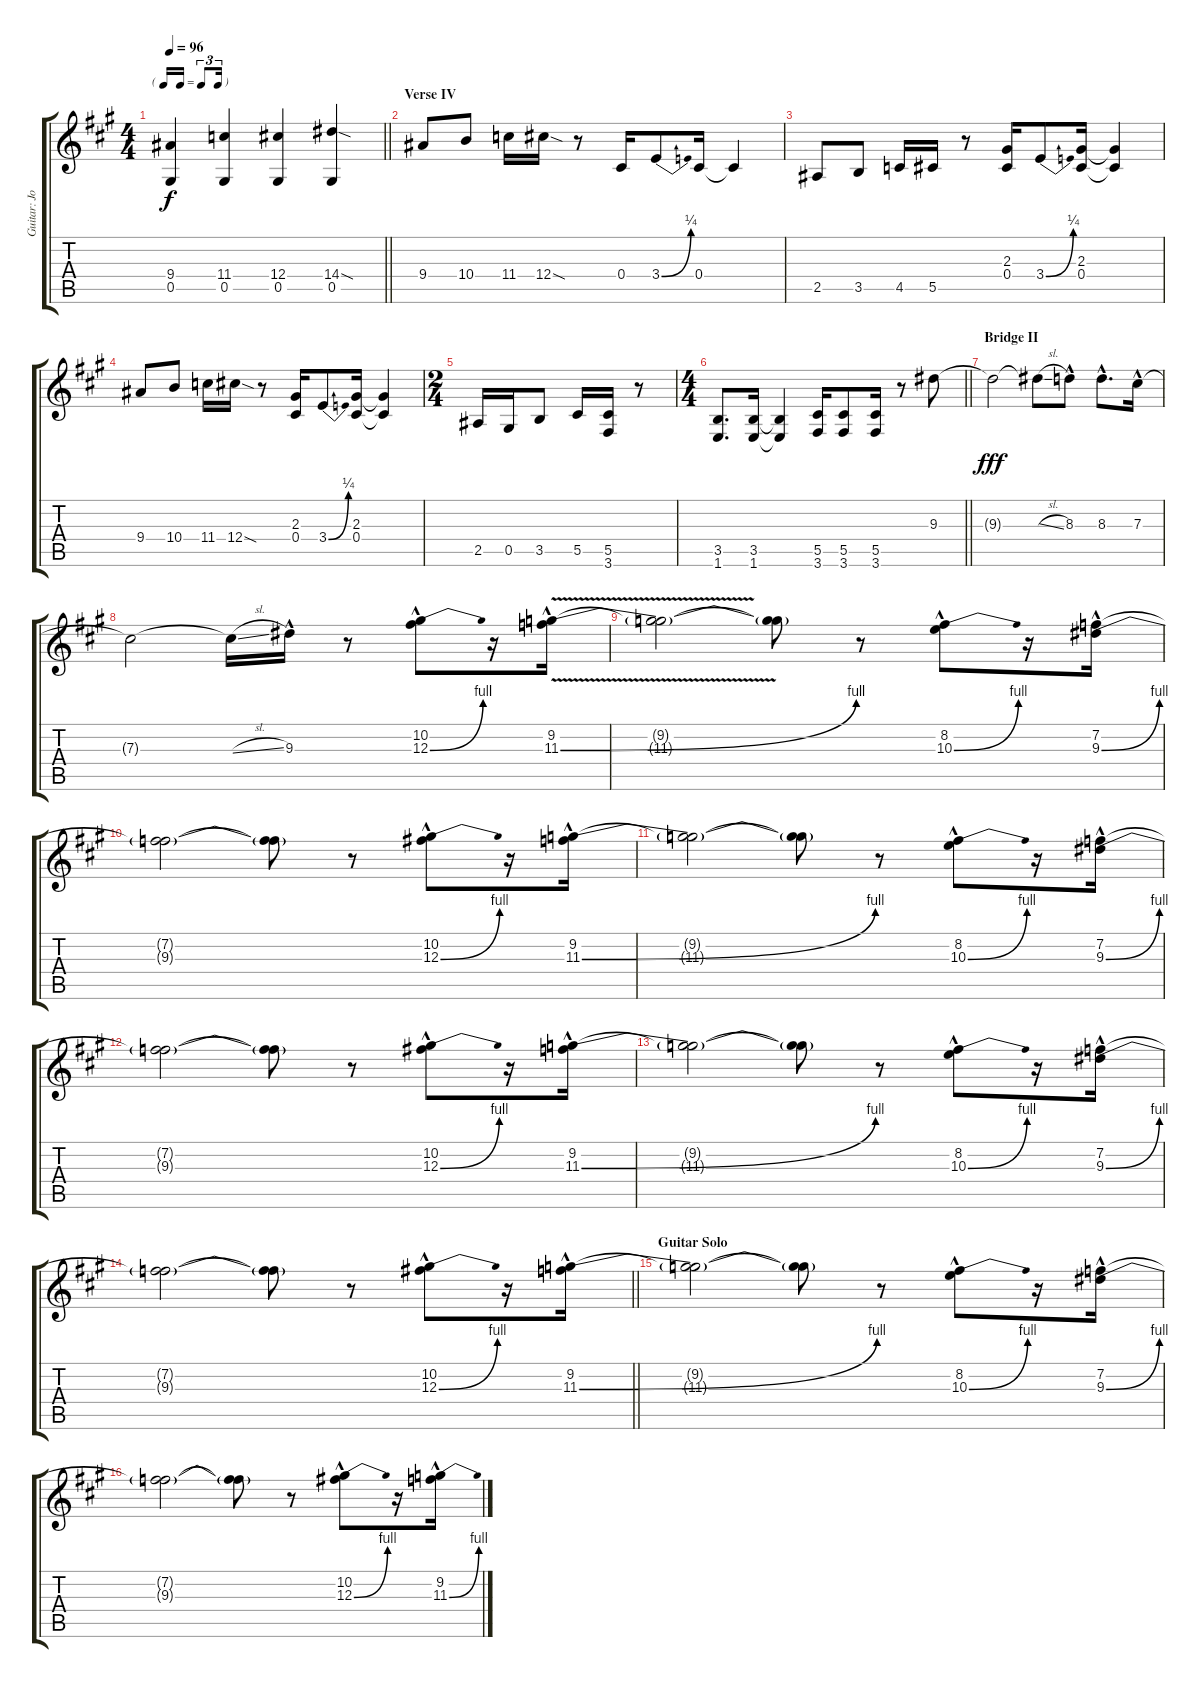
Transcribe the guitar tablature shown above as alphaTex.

\track ("Guitar: Joe" "Guitar: Jo") {instrument distortionguitar}
\staff {score tabs}
\tuning (Eb4 Bb3 Gb3 Db3 Ab2 Eb2) {hide}
\ts (4 4)
\tf triplet16th
\tempo 96
\clef g2
\barLineRight lightlight
\ks a
(9.4 0.5).4{dy f} (11.4 0.5).4 (12.4 0.5).4 (14.4{sod} 0.5).4 |
\section ("" "Verse IV")
9.4.8 10.4.8 11.4.16 12.4{sod}.16 r.8 0.4.16 3.4{be (bend 0 0 60 1)}.8 0.4.16 0.4{t}.4 |
2.5.8 3.5.8 4.5.16 5.5.16 r.8 (2.3 0.4).16 3.4{be (bend 0 0 60 1)}.8 (2.3 0.4).16 (2.3{t} 0.4{t}).4 |
9.4.8 10.4.8 11.4.16 12.4{sod}.16 r.8 (2.3 0.4).16 3.4{be (bend 0 0 60 1)}.8 (2.3 0.4).16 (2.3{t} 0.4{t}).4 |
\ts (2 4)
2.5.16 0.5.16 3.5.8 5.5.16 (5.5 3.6).16 r.8 |
\ts (4 4)
\barLineRight lightlight
(3.5 1.6).8{d} (3.5 1.6).16 (3.5{t} 1.6{t}).4 (5.5 3.6).16 (5.5 3.6).8 (5.5 3.6).16 r.8 9.3.8 |
\section ("" "Bridge II")
9.3{t}.2{dy fff} 9.3{sl t}.8 8.3{hac}.8 8.3{hac}.8{d} 7.3{hac}.16 |
7.3{t}.2 7.3{sl t}.16 9.3{hac}.16 r.8 (10.2{hac} 12.3{be (bend 0 0 60 4) hac}).8 r.16 (9.2{v hac} 11.3{be (bend 0 0 60 4) hac}).16 |
(9.2{t} 11.3{t}).2 (9.2{t} 11.3{t}).8 r.8 (8.2{hac} 10.3{be (bend 0 0 60 4) hac}).8 r.16 (7.2{hac} 9.3{be (bend 0 0 60 4) hac}).16 |
(7.2{t} 9.3{t}).2 (7.2{t} 9.3{t}).8 r.8 (10.2{hac} 12.3{be (bend 0 0 60 4) hac}).8 r.16 (9.2{hac} 11.3{be (bend 0 0 60 4) hac}).16 |
(9.2{t} 11.3{t}).2 (9.2{t} 11.3{t}).8 r.8 (8.2{hac} 10.3{be (bend 0 0 60 4) hac}).8 r.16 (7.2{hac} 9.3{be (bend 0 0 60 4) hac}).16 |
(7.2{t} 9.3{t}).2 (7.2{t} 9.3{t}).8 r.8 (10.2{hac} 12.3{be (bend 0 0 60 4) hac}).8 r.16 (9.2{hac} 11.3{be (bend 0 0 60 4) hac}).16 |
(9.2{t} 11.3{t}).2 (9.2{t} 11.3{t}).8 r.8 (8.2{hac} 10.3{be (bend 0 0 60 4) hac}).8 r.16 (7.2{hac} 9.3{be (bend 0 0 60 4) hac}).16 |
\barLineRight lightlight
(7.2{t} 9.3{t}).2 (7.2{t} 9.3{t}).8 r.8 (10.2{hac} 12.3{be (bend 0 0 60 4) hac}).8 r.16 (9.2{hac} 11.3{be (bend 0 0 60 4) hac}).16 |
\section ("" "Guitar Solo")
(9.2{t} 11.3{t}).2 (9.2{t} 11.3{t}).8 r.8 (8.2{hac} 10.3{be (bend 0 0 60 4) hac}).8 r.16 (7.2{hac} 9.3{be (bend 0 0 60 4) hac}).16 |
(7.2{t} 9.3{t}).2 (7.2{t} 9.3{t}).8 r.8 (10.2{hac} 12.3{be (bend 0 0 60 4) hac}).8 r.16 (9.2{hac} 11.3{be (bend 0 0 60 4) hac}).16
